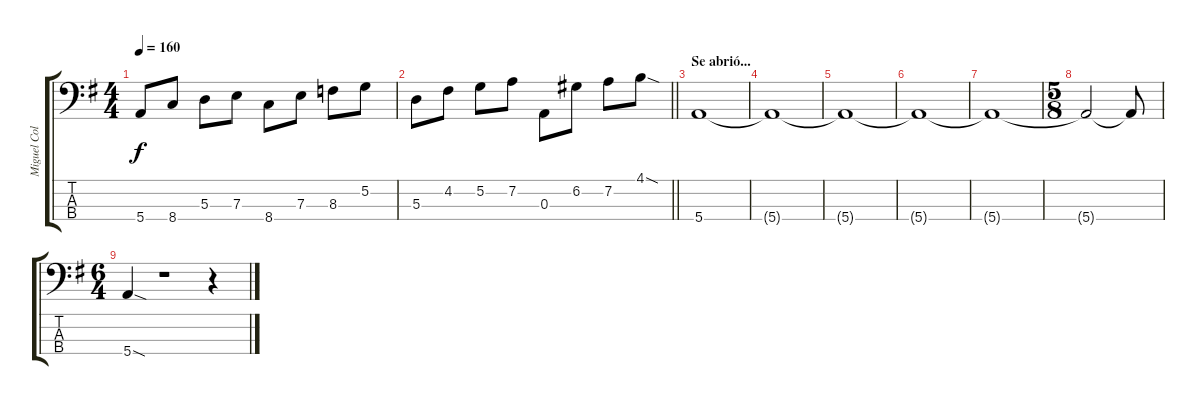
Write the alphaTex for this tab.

\track ("Miguel Colino - Bajo" "Miguel Col") {solo instrument electricbassfinger}
\staff {score tabs}
\tuning (G2 D2 A1 E1) {hide}
\ts (4 4)
\tempo 160
\clef f4
\ks eminor
5.4.8{dy f} 8.4.8 5.3.8 7.3.8 8.4.8 7.3.8 8.3.8 5.2.8 |
\barLineRight lightlight
5.3.8 4.2.8 5.2.8 7.2.8 0.3.8 6.2.8 7.2.8 4.1{sod}.8 |
\section ("" "Se abrió...")
5.4.1 |
5.4{t}.1 |
5.4{t}.1 |
5.4{t}.1 |
5.4{t}.1 |
\ts (5 8)
5.4{t}.2 5.4{t}.8 |
\ts (6 4)
5.4{sod}.4 r.1 r.4
